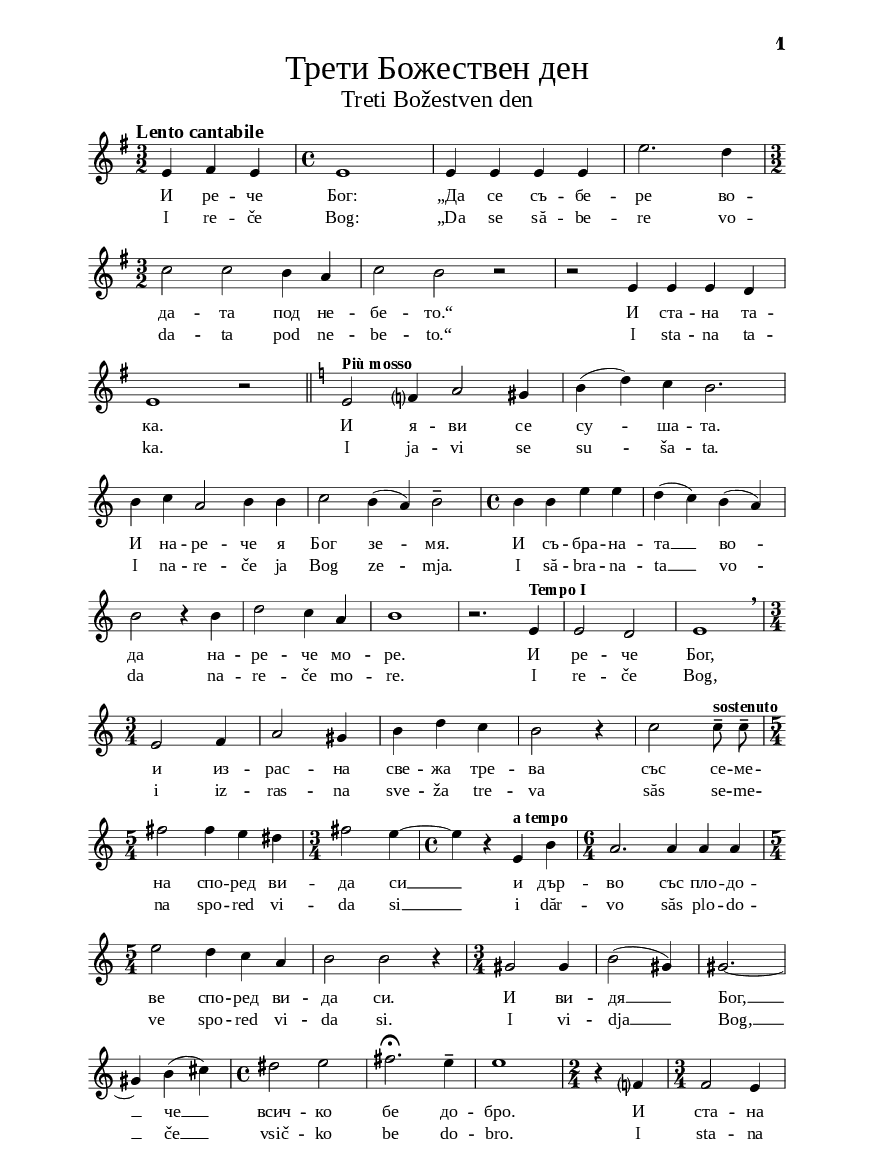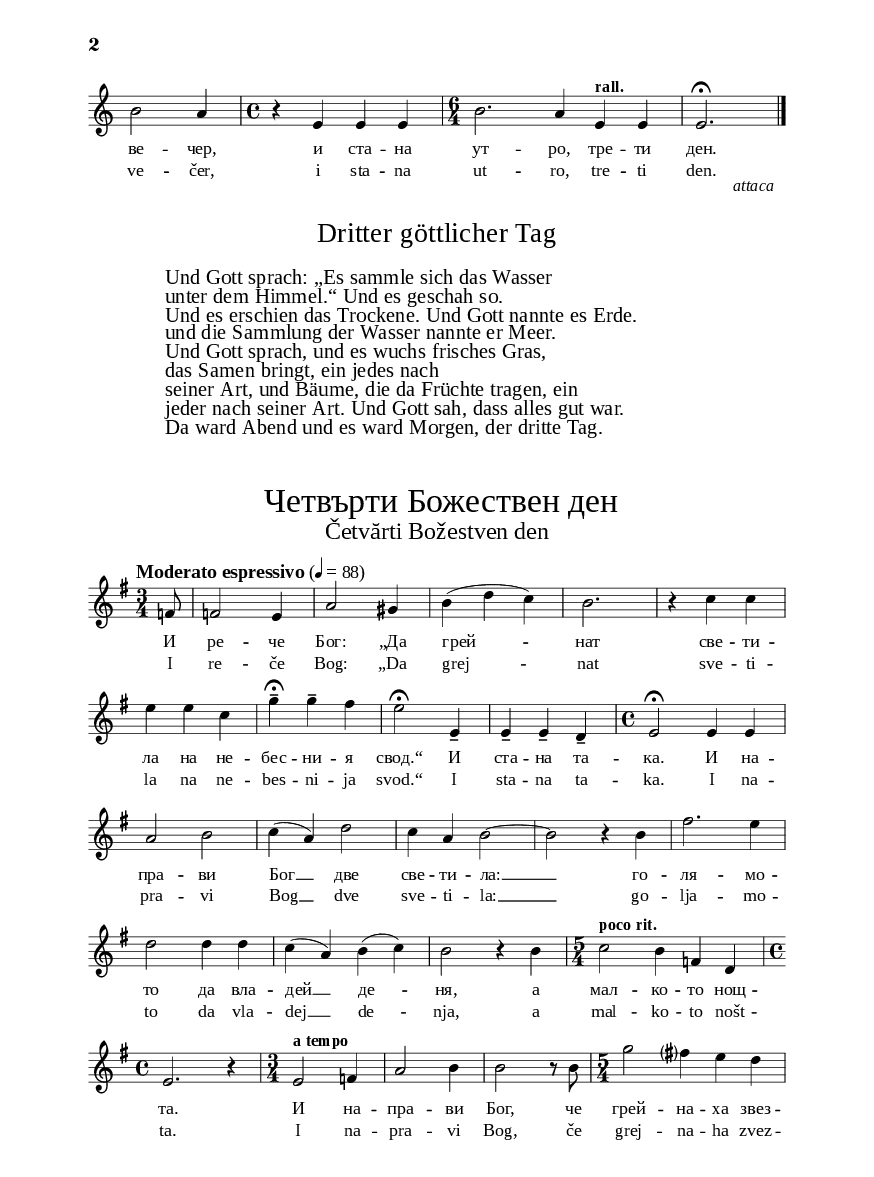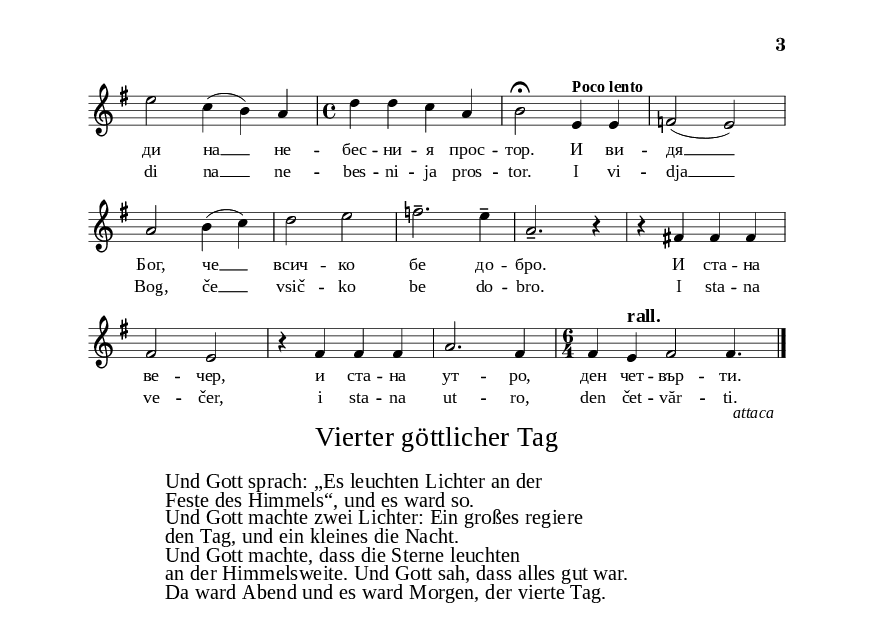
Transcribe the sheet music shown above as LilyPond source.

\version "2.24.3"

% include paper part and global functions
\include "include/globals.ily"

\bookpart {
  \label #'ref193
  \tocItem \markup "     Трети Божествен ден – Treti Božestven den"
  \include "include/bookpart-paper.ily"
  \score {
    \include "include/score-layout.ily"

    \new Voice \absolute {
      \clef treble
      \key e \minor
      \time 3/2
      \tempo "Lento cantabile"
      \autoBeamOff
      \partial 2.
      e'4  fis'4
      e'4 | % 2
      \time 4/4  | % 2
      e'1 | % 3
      e'4  e'4  e'4  e'4 | % 4
      e''2. d''4 \break  | % 5
      \time 3/2   | % 5
      c''2 c''2 b'4  a'4 | % 6
      c''2 b'2 r2 | % 7
      r2  e'4  e'4  e'4  d'4 \break | % 8
      e'1 r2 \bar "||"
      \key a \minor | % 9
      e'2 ^\markup{ \bold {Più mosso} }  f'?4  a'2
      gis'4 | 
      b'4 ( d''4 ) c''4 b'2. \break | % 11
      b'4 c''4  a'2 b'4 b'4
      | % 12
      c''2 b'4 (  a'4 ) b'2 -- | % 13
      \time 4/4  | % 13
      b'4 b'4 e''4 e''4 | % 14
      d''4 ( c''4 ) b'4 (  a'4 )
      \break | % 15
      b'2 r4 b'4 | % 16
      d''2 c''4  a'4 | % 17
      b'1 | % 18
      r2.  e'4 ^\markup{ \bold {Tempo I} } | % 19
      e'2  d'2 |
      e'1 \breathe  \break | % 21
      \time 3/4  | % 21
      e'2  f'4  | % 22
      a'2  gis'4 | % 23
      b'4 d''4 c''4 | % 24
      b'2 r4 | % 25
      c''2 c''8 --  ^\markup{ \bold {sostenuto} }
      c''8 -- \break | % 26
      \time 5/4  | % 26
      fis''2 fis''4 e''4 dis''4 | % 27
      \time 3/4  | % 27
      fis''2 e''4 ~ | % 28
      \time 4/4  | % 28
      e''4 r4  e'4 ^\markup{ \bold {a tempo} }
      b'4 | % 29
      \time 6/4  | % 29
      a'2.  a'4  a'4  a'4 \break |
      \time 5/4  |
      e''2 d''4 c''4  a'4  | % 31
      b'2 b'2 r4 | % 32
      \time 3/4  | % 32
      gis'2  gis'4 | % 33
      b'2 (  gis'4 ) | % 34
      gis'2. ~ \break | % 35
      gis'4 b'4 ( cis''4 ) | % 36
      \time 4/4  | % 36
      dis''2 e''2  | % 37
      fis''2. ^\fermata e''4 -- | % 38
      e''1 | % 39
      \time 2/4  | % 39
      r4  f'?4 |
      \time 3/4  |
      f'2  e'4 \break | % 41
      b'2  a'4 | % 42
      \time 4/4  | % 42
      r4  e'4  e'4  e'4 | % 43
      \time 6/4  | % 43
      b'2.  a'4   % 44
      e'4 ^\markup{ \bold {rall.} }  e'4 | e'2. \fermata
      \bar "|."
    }

    \addlyrics {
      И
      ре -- че Бог: „Да се съ -- бе --
      ре во -- да -- та под не -- бе --
      то.“ И ста -- на та -- ка. И я --
      ви се су -- ша -- та. И на --
      ре -- че я Бог зе -- мя. И съ
      -- бра -- на -- та __  во -- да на
      -- ре -- че мо -- ре. И ре -- че
      Бог, и из -- рас -- на све -- жа
      тре -- ва със се -- ме -- на спо --
      ред ви -- да си __  и дър -- во
      със пло -- до -- ве спо -- ред ви --
      да си. И ви -- дя __  Бог, __ че __
      всич -- ко бе до -- бро. И ста
      -- на ве -- чер, и ста -- на ут --
      ро, тре -- ти ден.}
       \addlyrics {
      I
      re -- če Bog: „Da se să -- be --
      re vo -- da -- ta pod ne -- be --
      to.“ I sta -- na ta -- ka. I ja --
      vi se su -- ša -- ta. I na --
      re -- če ja Bog ze -- mja. I să
      -- bra -- na -- ta __  vo -- da na
      -- re -- če mo -- re. I re -- če
      Bog, i iz -- ras -- na sve -- ža
      tre -- va săs se -- me -- na spo --
      red vi -- da si __ i dăr -- vo
      săs plo -- do -- ve spo -- red vi --
      da si. I vi -- dja __  Bog, __ če __
      vsič -- ko be do -- bro. I sta
      -- na ve -- čer, i sta -- na ut --
      ro, tre -- ti den.}

        \header {
          title = \titleFunc "Трети Божествен ден" "Treti Božestven den"
        }

        \midi{}

      } % score

      \markup \raise #2.8 \override #'(baseline-skip . 2) {
        \column {
          \fill-line \italic { "" "" \concat {"attaca" "   " }}
        }
      }

      \markup \empty-one

      % include foreign translation(s) of the song
      \version "2.24.3"

\markup \fill-line { \fontsize #deTitleFontSize "Dritter göttlicher Tag" }
\markup \null
\markup \null
\markup \fontsize #deCoupletFontSize {
  \hspace #9
  \override #`(baseline-skip . ,deCoupletBaselineSkip)

  \column {
    \line { " " }


    \line { " "Und Gott sprach: „Es sammle sich das Wasser}
    \line { " "unter dem Himmel.“ Und es geschah so.}
    \line { " "Und es erschien das Trockene. Und Gott nannte es Erde.} 
    \line { " " und die Sammlung der Wasser nannte er Meer.}
    \line { " "Und Gott sprach, und es wuchs frisches Gras,}
    \line { " "das Samen bringt, ein jedes nach}
    \line { " "seiner Art, und Bäume, die da Früchte tragen, ein}
    \line { " "jeder nach seiner Art. Und Gott sah, dass alles gut war.}
    \line { " " Da ward Abend und es ward Morgen, der dritte Tag.}


  }
}



       \markup \empty-three

 \label #'ref194
  \tocItem \markup " Четвърти Божествен ден – Četvărti Božestven den"
  \include "include/bookpart-paper.ily"
  \score {
    \include "include/score-layout.ily"

    \new Voice \absolute {
      \clef treble
      \key e \minor
      \time 3/4
      \tempoFunc "Moderato espressivo" 4 "88"
      \autoBeamOff
      \partial 8
      f'8  | % 2
      f'2  e'4 | % 3
      a'2  gis'4 | % 4
      b'4 ( d''4 c''4 ) | % 5
      b'2. | % 6
      r4 c''4 c''4 \break  | % 7
      e''4 e''4 c''4 | % 8
      g''4 ^\fermata -- g''4 -- fis''4
      | % 9
      e''2 ^\fermata  e'4 -- |
      e'4 --  e'4 --  d'4 -- | % 11
      \time 4/4  | % 11
      e'2 ^\fermata  e'4  e'4 \break | % 12
      a'2 b'2 | % 13
      c''4 (  a'4 ) d''2 | % 14
      c''4  a'4 b'2 ~ | % 15
      b'2 r4 b'4 | % 16
      fis''2. e''4 \break  | % 17
      d''2 d''4 d''4 | % 18
      c''4 (  a'4 ) b'4 ( c''4 ) | % 19
      b'2 r4 b'4 |
      \time 5/4  |
      c''2 ^\markup{ \bold {poco rit.} } b'4
      f'4  d'4 \break | % 21
      \time 4/4  | % 21
      e'2. r4 | % 22
      \time 3/4  | % 22
      e'2 ^\markup{ \bold {a tempo} }  f'4 | % 23
      a'2 b'4 | % 24
      b'2 r8 b'8 | % 25
      \time 5/4  | % 25
      g''2 fis''?4 e''4 d''4 \break  | % 26
      e''2 c''4 ( b'4 )  a'4 | % 27
      \time 4/4  | % 27
      d''4 d''4 c''4  a'4 | % 28
      b'2 ^\fermata  e'4 ^\markup{ \bold {Poco lento} }
      e'4 | % 29
      f'2 (  e'2 ) \break |
      a'2 b'4 ( c''4 ) | % 31
      d''2 e''2 | % 32
      f''2. -- e''4 --  | % 33
      a'2. -- r4 | % 34
      r4  fis'!4  fis'4  fis'4 \break | % 35
      fis'2  e'2 | % 36
      r4  fis'4  fis'4  fis'4 | % 37
      a'2.  fis'4 | % 38
      \time 6/4  | % 38
      fis'4  \tempo "rall." e'4  fis'2
      fis'4. \bar "|."
    }

    \addlyrics {
      И
      ре -- че Бог: „Да грей --
      нат све -- ти -- ла на не -- бес --
      ни -- я свод.“ И ста -- на та --
      ка. И на -- пра -- ви Бог __  две
      све -- ти -- ла: __  го -- ля -- мо --
      то да вла -- дей __  де -- ня,
      а мал -- ко -- то нощ -- та. И на --
      пра -- ви Бог, че грей -- на -- ха
      звез -- ди на __  не -- бес -- ни --
      я прос -- тор. И ви -- дя __  Бог,
      че __  всич -- ко бе до -- бро. И
      ста -- на ве -- чер, и ста -- на
      ут -- ро, ден чет -- вър -- ти.}
      \addlyrics {
      I
      re -- če Bog: „Da grej --
      nat sve -- ti -- la na ne -- bes --
      ni -- ja svod.“ I sta -- na ta --
      ka. I na -- pra -- vi Bog __  dve
      sve -- ti -- la: __  go -- lja -- mo --
      to da vla -- dej __  de -- nja,
      a mal -- ko -- to nošt -- ta. I na --
      pra -- vi Bog, če grej -- na -- ha
      zvez -- di na __  ne -- bes -- ni --
      ja pros -- tor. I vi -- dja __  Bog,
      če __  vsič -- ko be do -- bro. I
      sta -- na ve -- čer, i sta -- na
      ut -- ro, den čet -- văr -- ti.}

        \header {
          title = \titleFunc " Четвърти Божествен ден" "Četvărti Božestven den"
        }

        \midi{}

      } % score

      \markup \raise #2.8 \override #'(baseline-skip . 2) {
        \column {
          \fill-line \italic { "" "" \concat {"attaca" "   " }}
        }
      }
      
  

      % include foreign translation(s) of the song
      \version "2.24.3"

\markup \fill-line { \fontsize #deTitleFontSize "Vierter göttlicher Tag" }
\markup \null
\markup \null
\markup \fontsize #deCoupletFontSize {
  \hspace #9
  \override #`(baseline-skip . ,deCoupletBaselineSkip)

  \column {
    \line { " " }


 \line { " " Und Gott sprach: „Es leuchten Lichter an der}
 \line { " " Feste des Himmels“, und es ward so.}

 \line { " "  Und Gott machte zwei Lichter: Ein großes regiere}
 \line { " "  den Tag, und ein kleines die Nacht.}

 \line { " " Und Gott machte, dass die Sterne leuchten}
 \line { " " an der Himmelsweite. Und Gott sah, dass alles gut war.}
 
  \line { " " Da ward Abend und es ward Morgen, der vierte Tag.}

  }
}



      

    } % bookpart

    % Più mosso
    %
